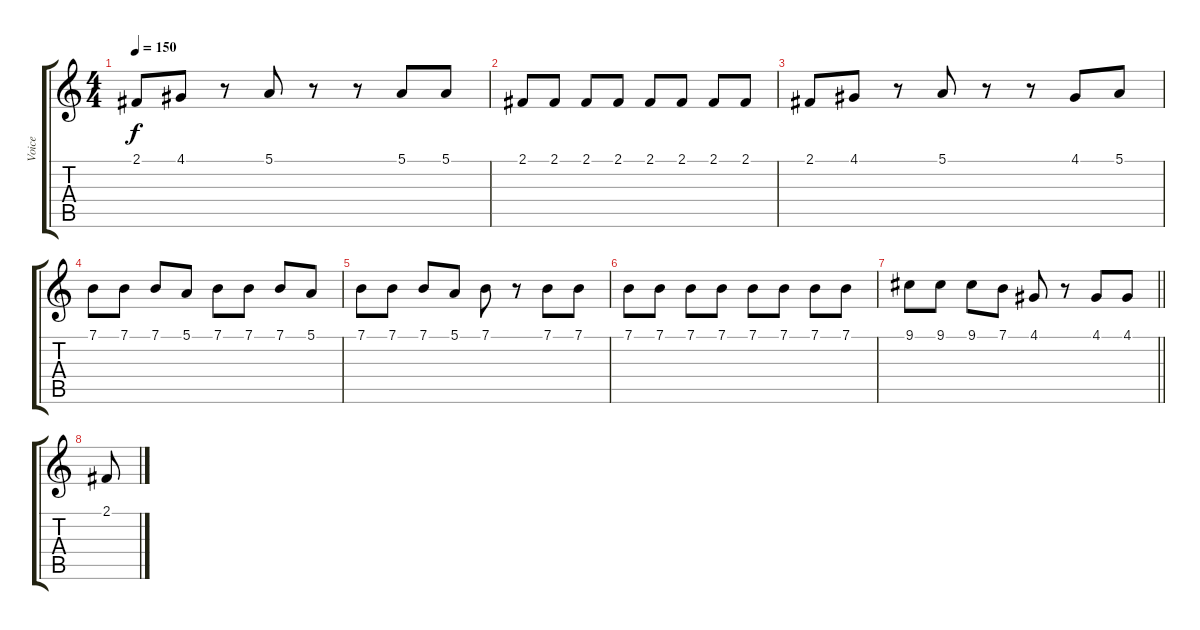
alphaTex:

\track ("Voice" "Voice") {instrument flute}
\staff {score tabs}
\tuning (E4 B3 G3 D3 A2 E2) {hide}
\ts (4 4)
\tempo 150
\clef g2
\ks c
2.1.8{dy f} 4.1.8 r.8 5.1.8 r.8 r.8 5.1.8 5.1.8 |
2.1.8 2.1.8 2.1.8 2.1.8 2.1.8 2.1.8 2.1.8 2.1.8 |
2.1.8 4.1.8 r.8 5.1.8 r.8 r.8 4.1.8 5.1.8 |
7.1.8 7.1.8 7.1.8 5.1.8 7.1.8 7.1.8 7.1.8 5.1.8 |
7.1.8 7.1.8 7.1.8 5.1.8 7.1.8 r.8 7.1.8 7.1.8 |
7.1.8 7.1.8 7.1.8 7.1.8 7.1.8 7.1.8 7.1.8 7.1.8 |
\barLineRight lightlight
9.1.8 9.1.8 9.1.8 7.1.8 4.1.8 r.8 4.1.8 4.1.8 |
2.1.8
